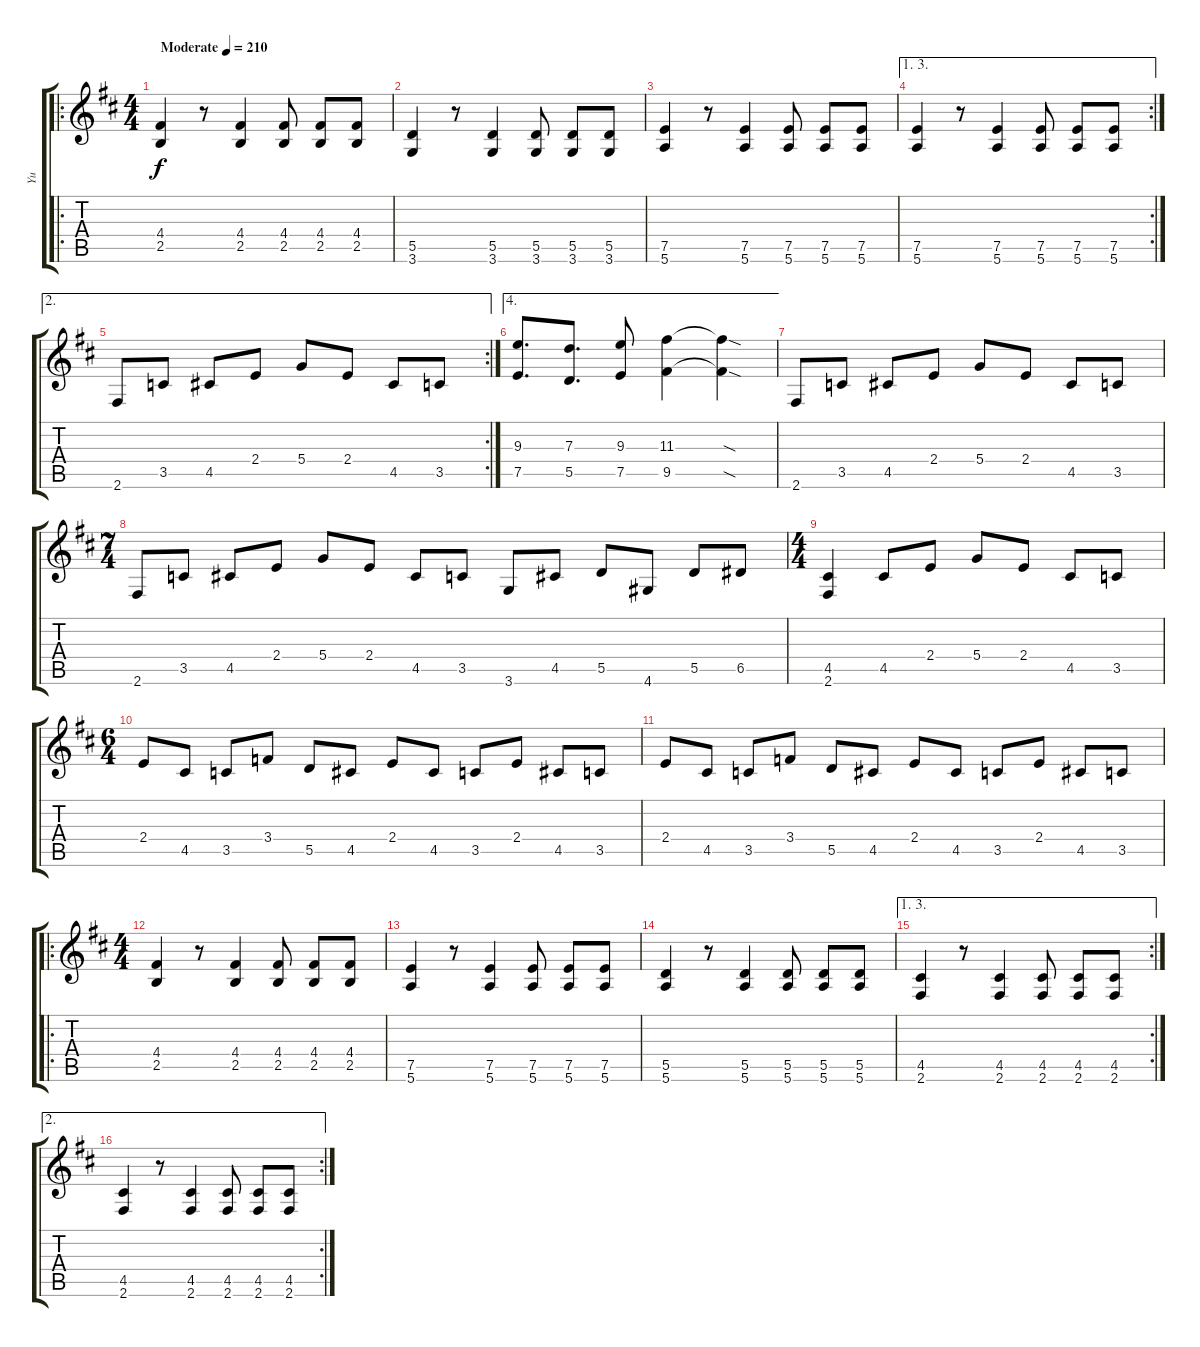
\track ("Yu" "Yu") {instrument overdrivenguitar}
\staff {score tabs}
\tuning (E4 B3 G3 D3 A2 E2) {hide}
\ro
\ts (4 4)
\tempo (210 "Moderate")
\clef g2
\ks d
(4.4 2.5).4{dy f instrument overdrivenguitar} r.8 (4.4 2.5).4 (4.4 2.5).8 (4.4 2.5).8 (4.4 2.5).8 |
(5.5 3.6).4 r.8 (5.5 3.6).4 (5.5 3.6).8 (5.5 3.6).8 (5.5 3.6).8 |
(7.5 5.6).4 r.8 (7.5 5.6).4 (7.5 5.6).8 (7.5 5.6).8 (7.5 5.6).8 |
\ae (1 3)
\rc 2
(7.5 5.6).4 r.8 (7.5 5.6).4 (7.5 5.6).8 (7.5 5.6).8 (7.5 5.6).8 |
\ae 2
\rc 2
2.6.8 3.5.8 4.5.8 2.4.8 5.4.8 2.4.8 4.5.8 3.5.8 |
\ae 4
(9.3 7.5).8{d} (7.3 5.5).8{d} (9.3 7.5).8 (11.3 9.5).4 (11.3{sod t} 9.5{sod t}).4 |
2.6.8 3.5.8 4.5.8 2.4.8 5.4.8 2.4.8 4.5.8 3.5.8 |
\ts (7 4)
2.6.8 3.5.8 4.5.8 2.4.8 5.4.8 2.4.8 4.5.8 3.5.8 3.6.8 4.5.8 5.5.8 4.6.8 5.5.8 6.5.8 |
\ts (4 4)
(4.5 2.6).4 4.5.8 2.4.8 5.4.8 2.4.8 4.5.8 3.5.8 |
\ts (6 4)
2.4.8 4.5.8 3.5.8 3.4.8 5.5.8 4.5.8 2.4.8 4.5.8 3.5.8 2.4.8 4.5.8 3.5.8 |
2.4.8 4.5.8 3.5.8 3.4.8 5.5.8 4.5.8 2.4.8 4.5.8 3.5.8 2.4.8 4.5.8 3.5.8 |
\ro
\ts (4 4)
(4.4 2.5).4 r.8 (4.4 2.5).4 (4.4 2.5).8 (4.4 2.5).8 (4.4 2.5).8 |
(7.5 5.6).4 r.8 (7.5 5.6).4 (7.5 5.6).8 (7.5 5.6).8 (7.5 5.6).8 |
(5.5 5.6).4 r.8 (5.5 5.6).4 (5.5 5.6).8 (5.5 5.6).8 (5.5 5.6).8 |
\ae (1 3)
\rc 2
(4.5 2.6).4 r.8 (4.5 2.6).4 (4.5 2.6).8 (4.5 2.6).8 (4.5 2.6).8 |
\ae 2
\rc 2
(4.5 2.6).4 r.8 (4.5 2.6).4 (4.5 2.6).8 (4.5 2.6).8 (4.5 2.6).8
